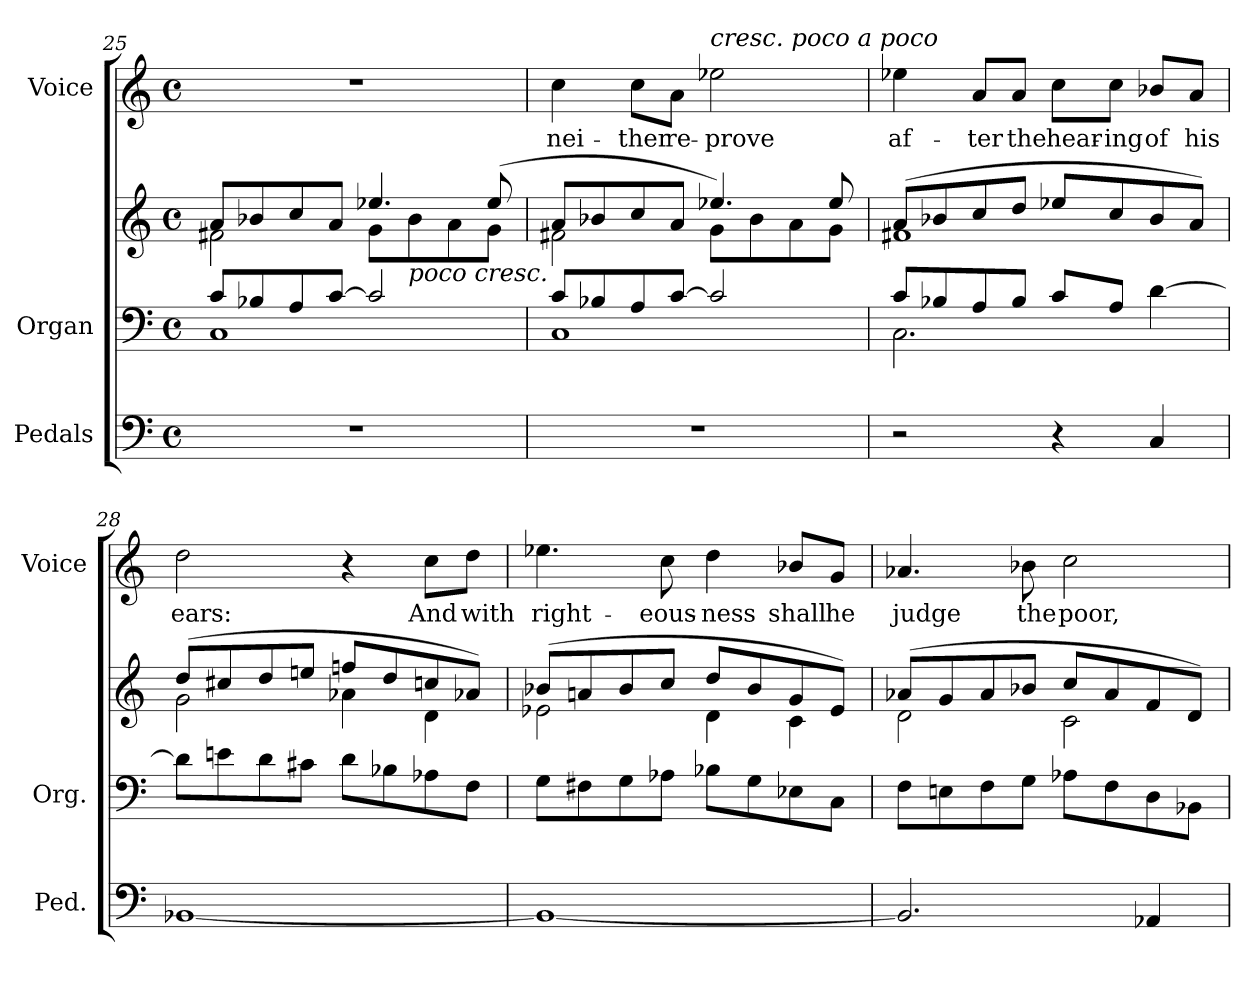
**kern	**kern	**kern	**kern	**text
*part3	*part2	*part2	*part1	*part1
*staff4	*staff3	*staff2	*staff1	*staff1
*I"Pedals	*I"Organ	*	*I"Voice	*
*I'Ped.	*I'Org.	*	*I'Voice	*
*clefF4	*clefF4	*clefG2	*clefG2	*
*k[]	*k[]	*k[]	*k[]	*
*C:	*C:	*C:	*C:	*
*M4/4	*M4/4	*M4/4	*M4/4	*
*met(c)	*met(c)	*met(c)	*met(c)	*
=25	=25	=25	=25	=25
*	*^	*^	*	*
1r	8ci/L	1Ci	8ai/L	2f#Xi\	1r	.
.	8B-Xi/	.	8b-Xi/	.	.	.
.	8Ai/	.	8cci/	.	.	.
.	[8ci/J	.	8ai/J	.	.	.
.	2ci/]	.	4.ee-Xi/	8gi\L	.	.
!	!	!	!	!LO:TX:b:i:t=poco cresc.	!	!
.	.	.	.	8b-i\	.	.
.	.	.	.	8ai\	.	.
.	.	.	(8ee-i/	8gi\J	.	.
!!LO:LB:g=z
=26	=26	=26	=26	=26	=26	=26
!	!	!	!	!	!	!LO:LY:b:color=#000000
1r	8ci/L	1Ci	8ai/L	2f#Xi\	4cci\	nei-
.	8B-Xi/	.	8b-Xi/	.	.	.
!	!	!	!	!	!	!LO:LY:b:color=#000000
.	8Ai/	.	8cci/	.	8cci\L	-ther
!	!	!	!	!	!	!LO:LY:b:color=#000000
.	[8ci/J	.	8ai/J	.	8ai\J	re-
!	!	!	!	!	!LO:TX:a:i:t=cresc. poco a poco	!
!	!	!	!	!	!	!LO:LY:b:color=#000000
.	2ci/]	.	4.ee-Xi/)	8gi\L	2ee-Xi\	-prove
.	.	.	.	8b-i\	.	.
.	.	.	.	8ai\	.	.
.	.	.	8ee-i/	8gi\J	.	.
=27	=27	=27	=27	=27	=27	=27
!	!	!	!	!	!	!LO:LY:b:color=#000000
2r	8ci/L	2.Ci\	(8ai/L	1f#Xi	4ee-Xi\	af-
.	8B-Xi/	.	8b-Xi/	.	.	.
!	!	!	!	!	!	!LO:LY:b:color=#000000
.	8Ai/	.	8cci/	.	8ai/L	-ter
!	!	!	!	!	!	!LO:LY:b:color=#000000
.	8B-i/J	.	8ddi/J	.	8ai/J	the
!	!	!	!	!	!	!LO:LY:b:color=#000000
4r	8ci/L	.	8ee-Xi/L	.	8cci\L	hear-
!	!	!	!	!	!	!LO:LY:b:color=#000000
.	8Ai/J	.	8cci/	.	8cci\J	-ing
!	!	!	!	!	!	!LO:LY:b:color=#000000
4Ci/	[4di\	4ryy	8b-i/	.	8b-Xi/L	of
!	!	!	!	!	!	!LO:LY:b:color=#000000
.	.	.	8ai/J)	.	8ai/J	his
*	*v	*v	*	*	*	*
=28	=28	=28	=28	=28	=28
!	!	!	!	!	!LO:LY:b:color=#000000
[1BB-Xi	8di\L]	(8ddi/L	2gi\	2ddi\	ears:
.	8eni\	8cc#Xi/	.	.	.
.	8di\	8ddi/	.	.	.
.	8c#Xi\J	8eeni/J	.	.	.
.	8di\L	8ffni/L	4a-Xi\	4r	.
.	8B-Xi\	8ddi/	.	.	.
!	!	!	!	!	!LO:LY:b:color=#000000
.	8A-Xi\	8ccni/	4di\	8cci\L	And
!	!	!	!	!	!LO:LY:b:color=#000000
.	8Fi\J	8a-Xi/J)	.	8ddi\J	with
!!LO:LB:g=z
=29	=29	=29	=29	=29	=29
!	!	!	!	!	!LO:LY:b:color=#000000
1BB-i_	8Gi\L	(8b-Xi/L	2e-Xi\	4.ee-Xi\	right-
.	8F#Xi\	8ani/	.	.	.
.	8Gi\	8b-i/	.	.	.
!	!	!	!	!	!LO:LY:b:color=#000000
.	8A-Xi\J	8cci/J	.	8cci\	-eous-
!	!	!	!	!	!LO:LY:b:color=#000000
.	8B-Xi\L	8ddi/L	4di\	4ddi\	-ness
.	8Gi\	8b-i/	.	.	.
!	!	!	!	!	!LO:LY:b:color=#000000
.	8E-Xi\	8gi/	4ci\	8b-Xi/L	shall
!	!	!	!	!	!LO:LY:b:color=#000000
.	8Ci\J	8e-i/J)	.	8gi/J	he
=30	=30	=30	=30	=30	=30
!	!	!	!	!	!LO:LY:b:color=#000000
2.BB-i/]	8Fi\L	(8a-Xi/L	2di\	4.a-Xi/	judge
.	8Eni\	8gi/	.	.	.
.	8Fi\	8a-i/	.	.	.
!	!	!	!	!	!LO:LY:b:color=#000000
.	8Gi\J	8b-Xi/J	.	8b-Xi\	the
!	!	!	!	!	!LO:LY:b:color=#000000
.	8A-Xi\L	8cci/L	2ci\	2cci\	poor,
.	8Fi\	8a-i/	.	.	.
4AA-Xi/	8Di\	8fi/	.	.	.
.	8BB-Xi\J	8di/J)	.	.	.
*	*	*v	*v	*	*
=	=	=	=	=
*-	*-	*-	*-	*-
